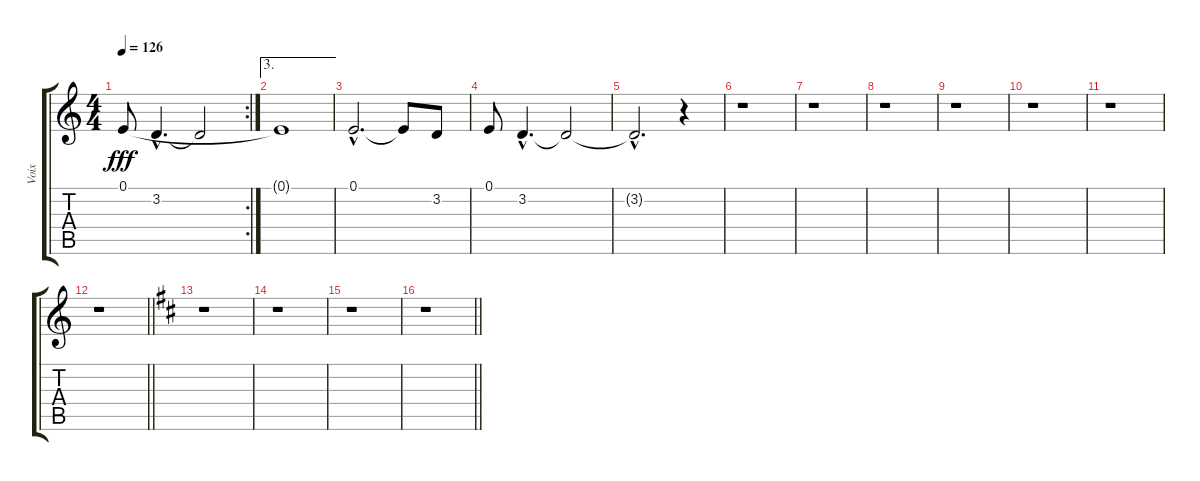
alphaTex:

\track ("Voix" "Voix") {instrument sopranosax}
\staff {score tabs}
\tuning (E4 B3 G3 D3 A2 E2) {hide}
\rc 2
\ts (4 4)
\tempo 126
\clef g2
\ks c
0.1.8{dy fff} 3.2{hac}.4{d} 3.2{t}.2 |
\ae 3
0.1{t}.1 |
0.1{hac}.2{d} 0.1{t}.8 3.2.8 |
0.1.8 3.2{hac}.4{d} 3.2{t}.2 |
3.2{hac t}.2{d} r.4 |
r.1 |
r.1 |
r.1 |
r.1 |
r.1 |
r.1 |
\barLineRight lightlight
r.1 |
\ks d
r.1 |
r.1 |
r.1 |
\barLineRight lightlight
r.1
